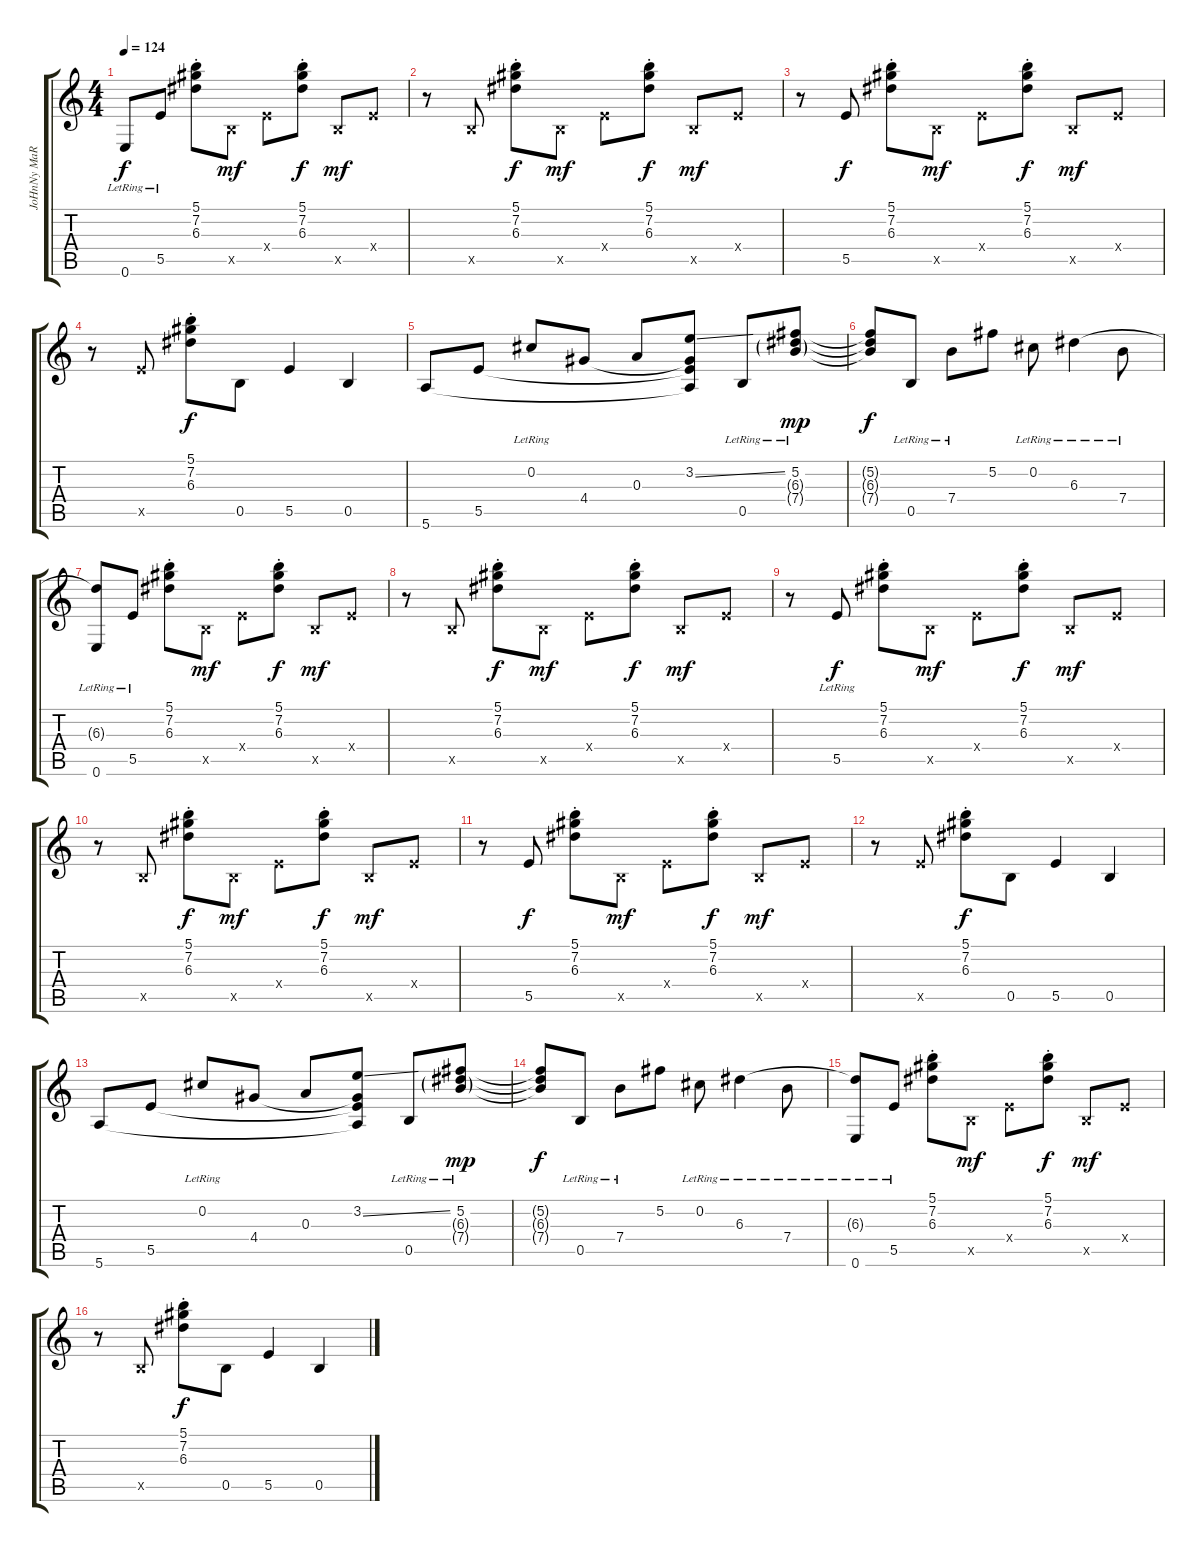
\track ("JoHnNy MaRR" "JoHnNy MaR") {instrument electricguitarclean}
\staff {score tabs}
\tuning (Gb4 Db4 A3 E3 B2 E2) {hide}
\ts (4 4)
\tempo 124
\clef g2
\ks c
0.6{lr}.8{dy f} 5.5{lr}.8 (5.1{st} 7.2{st} 6.3).8 0.5{x}.8{dy mf} 0.4{x}.8 (5.1{st} 7.2{st} 6.3).8{dy f} 0.5{x}.8{dy mf} 0.4{x}.8 |
r.8 0.5{x}.8 (5.1{st} 7.2{st} 6.3).8{dy f} 0.5{x}.8{dy mf} 0.4{x}.8 (5.1{st} 7.2{st} 6.3).8{dy f} 0.5{x}.8{dy mf} 0.4{x}.8 |
r.8 5.5.8{dy f} (5.1{st} 7.2{st} 6.3).8 0.5{x}.8{dy mf} 0.4{x}.8 (5.1{st} 7.2{st} 6.3).8{dy f} 0.5{x}.8{dy mf} 0.4{x}.8 |
r.8 5.5{x}.8 (5.1{st} 7.2{st} 6.3).8{dy f} 0.5.8 5.5.4 0.5.4 |
5.6.8 5.5.8 0.2{lr}.8 4.4.8 0.3.8 (3.2{ss} 4.4{t} 5.5{t} 5.6{t}).8 0.5{lr}.8 (5.2{lr} 6.3{g lr} 7.4{g lr}).8{dy mp} |
(5.2{t} 6.3{t} 7.4{t}).8{dy f} 0.5{lr}.8 7.4{lr}.8 5.2.8 0.2{lr}.8 6.3{lr}.4 7.4{lr}.8 |
(6.3{t} 0.6{lr}).8 5.5{lr}.8 (5.1{st} 7.2{st} 6.3).8 0.5{x}.8{dy mf} 0.4{x}.8 (5.1{st} 7.2{st} 6.3).8{dy f} 0.5{x}.8{dy mf} 0.4{x}.8 |
r.8 0.5{x}.8 (5.1{st} 7.2{st} 6.3).8{dy f} 0.5{x}.8{dy mf} 0.4{x}.8 (5.1{st} 7.2{st} 6.3).8{dy f} 0.5{x}.8{dy mf} 0.4{x}.8 |
r.8 5.5{lr}.8{dy f} (5.1{st} 7.2{st} 6.3).8 0.5{x}.8{dy mf} 0.4{x}.8 (5.1{st} 7.2{st} 6.3).8{dy f} 0.5{x}.8{dy mf} 0.4{x}.8 |
r.8 0.5{x}.8 (5.1{st} 7.2{st} 6.3).8{dy f} 0.5{x}.8{dy mf} 0.4{x}.8 (5.1{st} 7.2{st} 6.3).8{dy f} 0.5{x}.8{dy mf} 0.4{x}.8 |
r.8 5.5.8{dy f} (5.1{st} 7.2{st} 6.3).8 0.5{x}.8{dy mf} 0.4{x}.8 (5.1{st} 7.2{st} 6.3).8{dy f} 0.5{x}.8{dy mf} 0.4{x}.8 |
r.8 5.5{x}.8 (5.1{st} 7.2{st} 6.3).8{dy f} 0.5.8 5.5.4 0.5.4 |
5.6.8 5.5.8 0.2{lr}.8 4.4.8 0.3.8 (3.2{ss} 4.4{t} 5.5{t} 5.6{t}).8 0.5{lr}.8 (5.2{lr} 6.3{g lr} 7.4{g lr}).8{dy mp} |
(5.2{t} 6.3{t} 7.4{t}).8{dy f} 0.5{lr}.8 7.4{lr}.8 5.2.8 0.2{lr}.8 6.3{lr}.4 7.4{lr}.8 |
(6.3{t} 0.6{lr}).8 5.5{lr}.8 (5.1{st} 7.2{st} 6.3).8 0.5{x}.8{dy mf} 0.4{x}.8 (5.1{st} 7.2{st} 6.3).8{dy f} 0.5{x}.8{dy mf} 0.4{x}.8 |
r.8 0.5{x}.8 (5.1{st} 7.2{st} 6.3).8{dy f} 0.5.8 5.5.4 0.5.4
